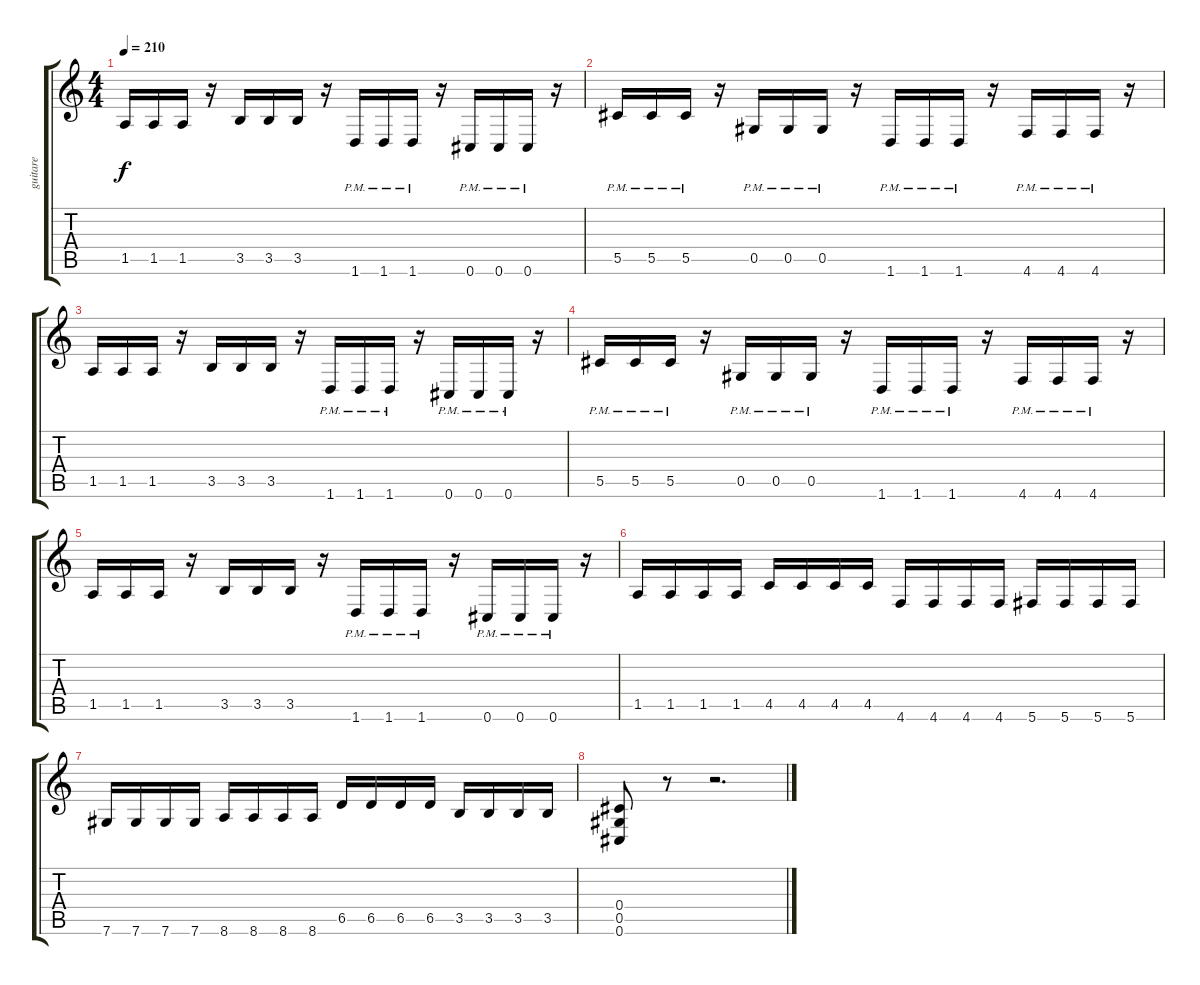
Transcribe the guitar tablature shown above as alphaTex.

\track ("guitare" "guitare") {instrument distortionguitar}
\staff {score tabs}
\tuning (Eb4 Bb3 Gb3 Db3 Ab2 Db2) {hide}
\ts (4 4)
\tempo 210
\clef g2
\ks c
1.5.16{dy f} 1.5.16 1.5.16 r.16 3.5.16 3.5.16 3.5.16 r.16 1.6{pm}.16 1.6{pm}.16 1.6{pm}.16 r.16 0.6{pm}.16 0.6{pm}.16 0.6{pm}.16 r.16 |
5.5{pm}.16 5.5{pm}.16 5.5{pm}.16 r.16 0.5{pm}.16 0.5{pm}.16 0.5{pm}.16 r.16 1.6{pm}.16 1.6{pm}.16 1.6{pm}.16 r.16 4.6{pm}.16 4.6{pm}.16 4.6{pm}.16 r.16 |
1.5.16 1.5.16 1.5.16 r.16 3.5.16 3.5.16 3.5.16 r.16 1.6{pm}.16 1.6{pm}.16 1.6{pm}.16 r.16 0.6{pm}.16 0.6{pm}.16 0.6{pm}.16 r.16 |
5.5{pm}.16 5.5{pm}.16 5.5{pm}.16 r.16 0.5{pm}.16 0.5{pm}.16 0.5{pm}.16 r.16 1.6{pm}.16 1.6{pm}.16 1.6{pm}.16 r.16 4.6{pm}.16 4.6{pm}.16 4.6{pm}.16 r.16 |
1.5.16 1.5.16 1.5.16 r.16 3.5.16 3.5.16 3.5.16 r.16 1.6{pm}.16 1.6{pm}.16 1.6{pm}.16 r.16 0.6{pm}.16 0.6{pm}.16 0.6{pm}.16 r.16 |
1.5.16 1.5.16 1.5.16 1.5.16 4.5.16 4.5.16 4.5.16 4.5.16 4.6.16 4.6.16 4.6.16 4.6.16 5.6.16 5.6.16 5.6.16 5.6.16 |
7.6.16 7.6.16 7.6.16 7.6.16 8.6.16 8.6.16 8.6.16 8.6.16 6.5.16 6.5.16 6.5.16 6.5.16 3.5.16 3.5.16 3.5.16 3.5.16 |
(0.4 0.5 0.6).8 r.8 r.2{d}
